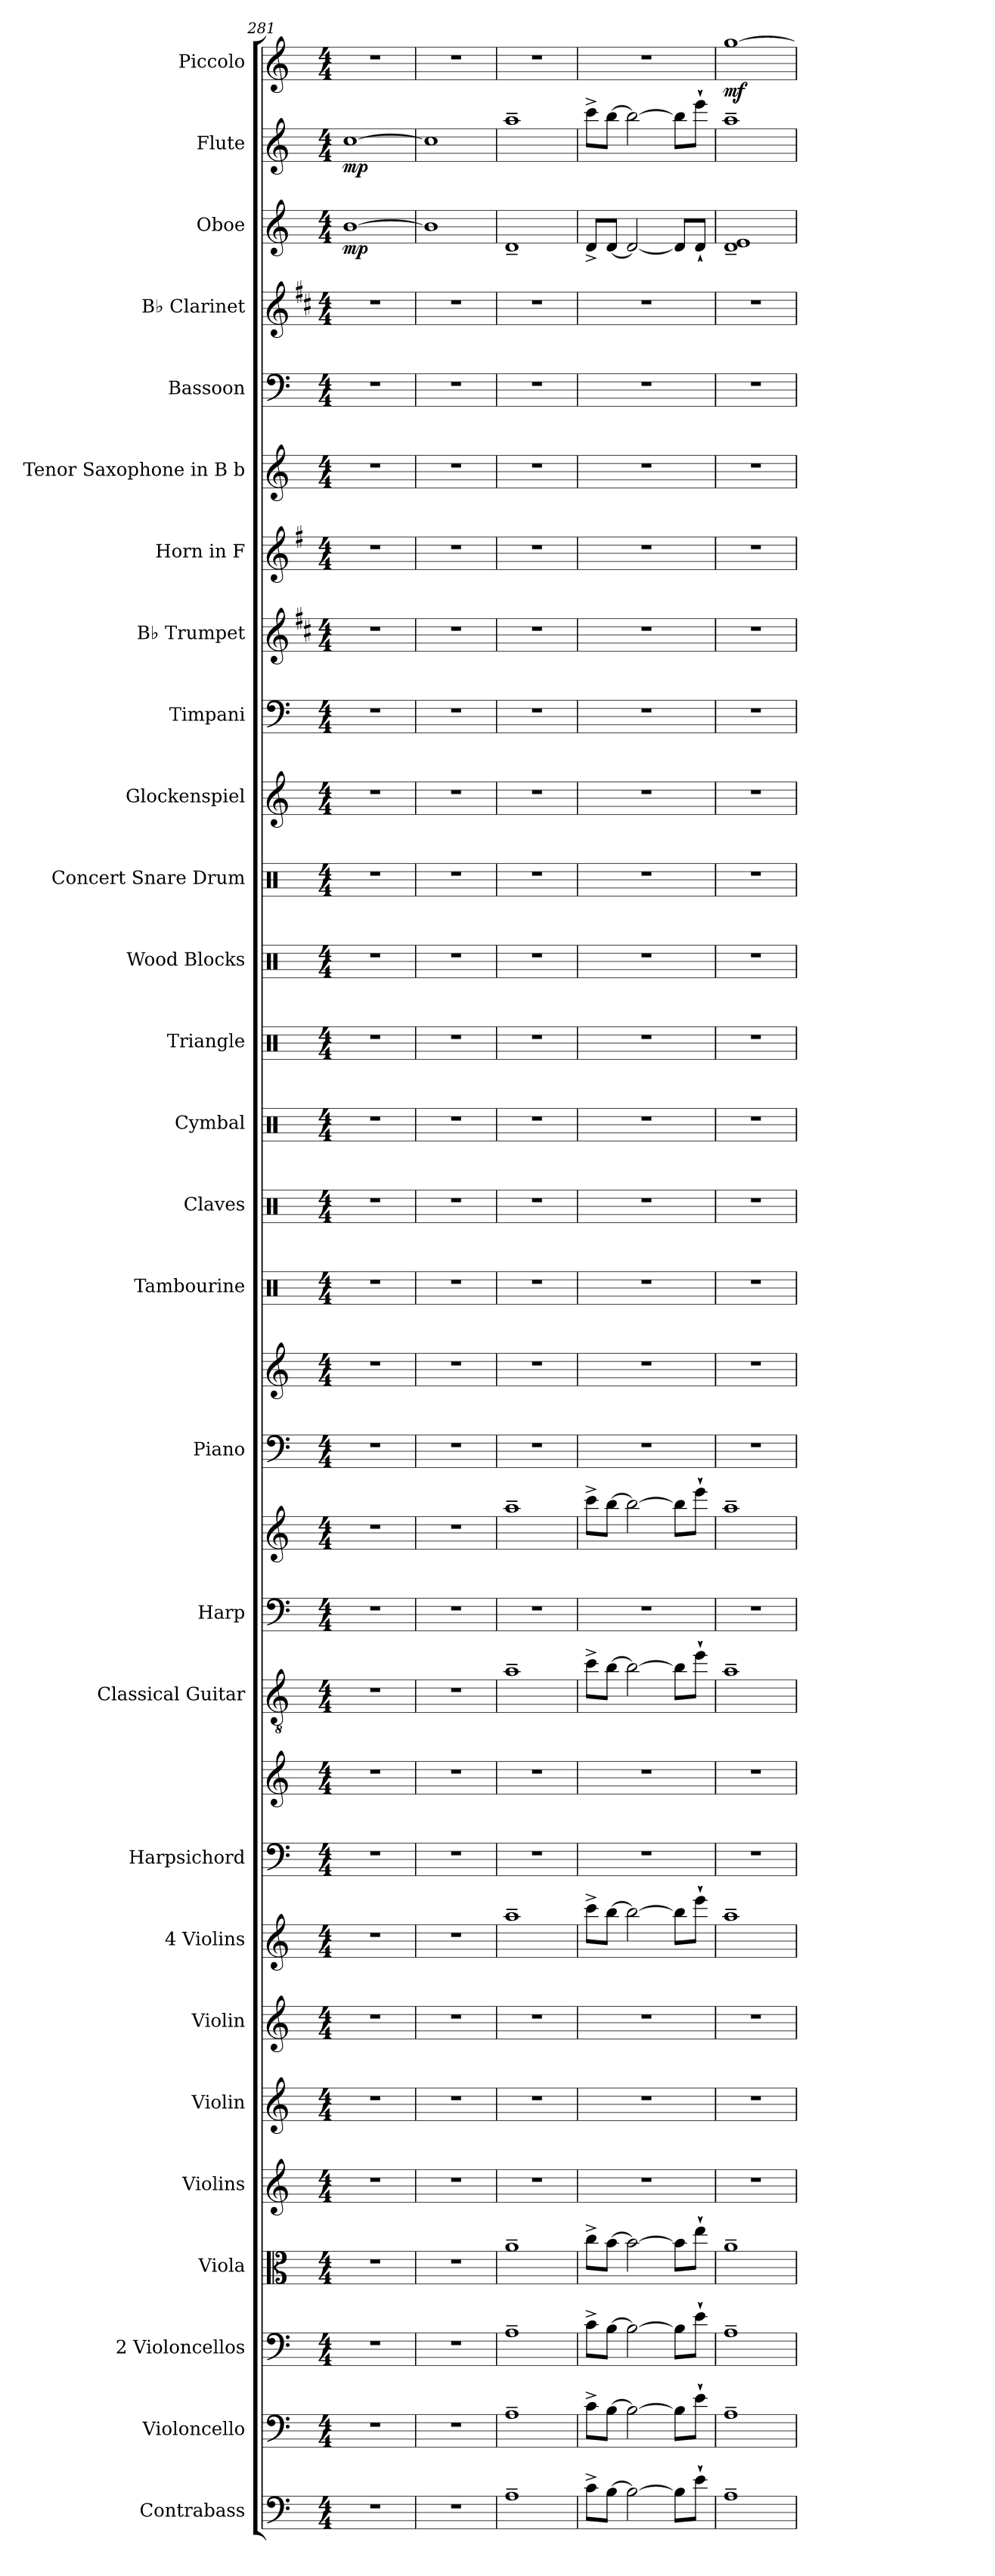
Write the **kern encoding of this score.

**kern	**kern	**kern	**kern	**kern	**kern	**kern	**kern	**kern	**kern	**kern	**kern	**kern	**kern	**kern	**kern	**kern	**kern	**kern	**kern	**kern	**kern	**kern	**kern	**kern	**kern	**kern	**kern	**kern	**dynam	**kern	**dynam	**kern	**dynam
*part28	*part27	*part26	*part25	*part24	*part23	*part22	*part21	*part20	*part20	*part19	*part18	*part18	*part17	*part17	*part16	*part15	*part14	*part13	*part12	*part11	*part10	*part9	*part8	*part7	*part6	*part5	*part4	*part3	*part3	*part2	*part2	*part1	*part1
*staff31	*staff30	*staff29	*staff28	*staff27	*staff26	*staff25	*staff24	*staff23	*staff22	*staff21	*staff20	*staff19	*staff18	*staff17	*staff16	*staff15	*staff14	*staff13	*staff12	*staff11	*staff10	*staff9	*staff8	*staff7	*staff6	*staff5	*staff4	*staff3	*staff3	*staff2	*staff2	*staff1	*staff1
*I"Contrabass	*I"Violoncello	*I"2 Violoncellos	*I"Viola	*I"Violins	*I"Violin	*I"Violin	*I"4 Violins	*I"Harpsichord	*	*I"Classical Guitar	*I"Harp	*	*I"Piano	*	*I"Tambourine	*I"Claves	*I"Cymbal	*I"Triangle	*I"Wood Blocks	*I"Concert Snare Drum	*I"Glockenspiel	*I"Timpani	*I"B♭ Trumpet	*I"Horn in F	*I"Tenor Saxophone in B b	*I"Bassoon	*I"B♭ Clarinet	*I"Oboe	*	*I"Flute	*	*I"Piccolo	*
*I'Cb.	*I'Vc.	*I'2 Vc.	*I'Vla.	*I'Vlns.	*I'Vln.	*I'Vln.	*I'4 Vlns.	*I'Hch.	*	*I'Guit.	*I'Hrp.	*	*I'Pno.	*	*I'Tamb.	*I'Clv.	*I'Cym.	*I'Trgl.	*I'Wd. Bl.	*I'Con. Sn.	*I'Glock.	*I'Timp.	*I'B♭ Tpt.	*	*I'T. Sax. Bb	*I'Bsn.	*I'B♭ Cl.	*I'Ob.	*	*I'Fl.	*	*I'Picc.	*
*clefF4	*clefF4	*clefF4	*clefC3	*clefG2	*clefG2	*clefG2	*clefG2	*clefF4	*clefG2	*clefGv2	*clefF4	*clefG2	*clefF4	*clefG2	*clefX	*clefX	*clefX	*clefX	*clefX	*clefX	*clefG2	*clefF4	*clefG2	*clefG2	*clefG2	*clefF4	*clefG2	*clefG2	*	*clefG2	*	*clefG2	*
*ITrd7c12	*	*	*	*	*	*	*	*	*	*	*	*	*	*	*	*	*	*	*	*	*ITrd-14c-24	*	*ITrd1c2	*ITrd4c7	*ITrd8c14	*	*ITrd1c2	*	*	*	*	*ITrd-7c-12	*
*k[]	*k[]	*k[]	*k[]	*k[]	*k[]	*k[]	*k[]	*k[]	*k[]	*k[]	*k[]	*k[]	*k[]	*k[]	*k[]	*k[]	*k[]	*k[]	*k[]	*k[]	*k[]	*k[]	*k[]	*k[]	*k[]	*k[]	*k[]	*k[]	*	*k[]	*	*k[]	*
*M4/4	*M4/4	*M4/4	*M4/4	*M4/4	*M4/4	*M4/4	*M4/4	*M4/4	*M4/4	*M4/4	*M4/4	*M4/4	*M4/4	*M4/4	*M4/4	*M4/4	*M4/4	*M4/4	*M4/4	*M4/4	*M4/4	*M4/4	*M4/4	*M4/4	*M4/4	*M4/4	*M4/4	*M4/4	*	*M4/4	*	*M4/4	*
=281	=281	=281	=281	=281	=281	=281	=281	=281	=281	=281	=281	=281	=281	=281	=281	=281	=281	=281	=281	=281	=281	=281	=281	=281	=281	=281	=281	=281	=281	=281	=281	=281	=281
!	!	!	!	!	!	!	!	!	!	!	!	!	!	!	!	!	!	!	!	!	!	!	!	!	!	!	!	!	!LO:DY:b	!	!LO:DY:b	!	!
1r	1r	1r	1r	1r	1r	1r	1r	1r	1r	1r	1r	1r	1r	1r	1r	1r	1r	1r	1r	1r	1r	1r	1r	1r	1r	1r	1r	[1b	mp	[1cc	mp	1r	.
=282	=282	=282	=282	=282	=282	=282	=282	=282	=282	=282	=282	=282	=282	=282	=282	=282	=282	=282	=282	=282	=282	=282	=282	=282	=282	=282	=282	=282	=282	=282	=282	=282	=282
1r	1r	1r	1r	1r	1r	1r	1r	1r	1r	1r	1r	1r	1r	1r	1r	1r	1r	1r	1r	1r	1r	1r	1r	1r	1r	1r	1r	1b]	.	1cc]	.	1r	.
=283	=283	=283	=283	=283	=283	=283	=283	=283	=283	=283	=283	=283	=283	=283	=283	=283	=283	=283	=283	=283	=283	=283	=283	=283	=283	=283	=283	=283	=283	=283	=283	=283	=283
1AA~	1A~	1A~	1a~	1r	1r	1r	1aa~	1r	1r	1a~	1r	1aa~	1r	1r	1r	1r	1r	1r	1r	1r	1r	1r	1r	1r	1r	1r	1r	1d~	.	1aa~	.	1r	.
=284	=284	=284	=284	=284	=284	=284	=284	=284	=284	=284	=284	=284	=284	=284	=284	=284	=284	=284	=284	=284	=284	=284	=284	=284	=284	=284	=284	=284	=284	=284	=284	=284	=284
8C^\L	8c^\L	8c^\L	8cc^\L	1r	1r	1r	8ccc^\L	1r	1r	8cc^\L	1r	8ccc^\L	1r	1r	1r	1r	1r	1r	1r	1r	1r	1r	1r	1r	1r	1r	1r	8d^/L	.	8ccc^\L	.	1r	.
[8BB\J	[8B\J	[8B\J	[8b\J	.	.	.	[8bb\J	.	.	[8b\J	.	[8bb\J	.	.	.	.	.	.	.	.	.	.	.	.	.	.	.	[8d/J	.	[8bb\J	.	.	.
2BB\_	2B\_	2B\_	2b\_	.	.	.	2bb\_	.	.	2b\_	.	2bb\_	.	.	.	.	.	.	.	.	.	.	.	.	.	.	.	2d/_	.	2bb\_	.	.	.
8BB\L]	8B\L]	8B\L]	8b\L]	.	.	.	8bb\L]	.	.	8b\L]	.	8bb\L]	.	.	.	.	.	.	.	.	.	.	.	.	.	.	.	8d/L]	.	8bb\L]	.	.	.
8E`\J	8e`\J	8e`\J	8ee`\J	.	.	.	8eee`\J	.	.	8ee`\J	.	8eee`\J	.	.	.	.	.	.	.	.	.	.	.	.	.	.	.	8d`/J	.	8eee`\J	.	.	.
=285	=285	=285	=285	=285	=285	=285	=285	=285	=285	=285	=285	=285	=285	=285	=285	=285	=285	=285	=285	=285	=285	=285	=285	=285	=285	=285	=285	=285	=285	=285	=285	=285	=285
!	!	!	!	!	!	!	!	!	!	!	!	!	!	!	!	!	!	!	!	!	!	!	!	!	!	!	!	!	!	!	!	!	!LO:DY:b
1AA~	1A~	1A~	1a~	1r	1r	1r	1aa~	1r	1r	1a~	1r	1aa~	1r	1r	1r	1r	1r	1r	1r	1r	1r	1r	1r	1r	1r	1r	1r	1d~ 1e~	.	1aa~	.	[1ggg	mf
=	=	=	=	=	=	=	=	=	=	=	=	=	=	=	=	=	=	=	=	=	=	=	=	=	=	=	=	=	=	=	=	=	=
*-	*-	*-	*-	*-	*-	*-	*-	*-	*-	*-	*-	*-	*-	*-	*-	*-	*-	*-	*-	*-	*-	*-	*-	*-	*-	*-	*-	*-	*-	*-	*-	*-	*-
